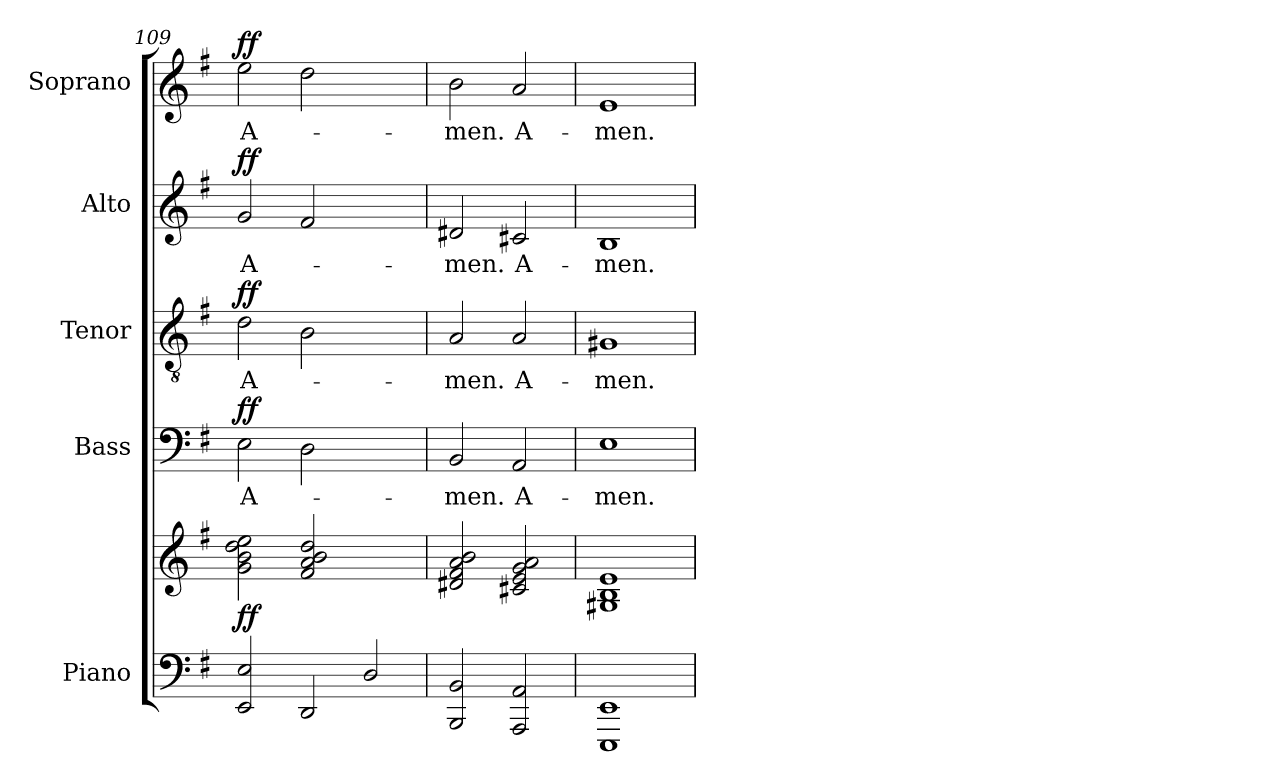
**kern	**kern	**dynam	**kern	**text	**dynam	**kern	**text	**dynam	**kern	**text	**dynam	**kern	**text	**dynam
*part5	*part5	*part5	*part4	*part4	*part4	*part3	*part3	*part3	*part2	*part2	*part2	*part1	*part1	*part1
*staff6	*staff5	*staff5/6	*staff4	*staff4	*staff4	*staff3	*staff3	*staff3	*staff2	*staff2	*staff2	*staff1	*staff1	*staff1
*I"Piano	*	*	*I"Bass	*	*	*I"Tenor	*	*	*I"Alto	*	*	*I"Soprano	*	*
*	*	*	*I'B.	*	*	*I'T.	*	*	*I'A.	*	*	*I'S.	*	*
*clefF4	*clefG2	*	*clefF4	*	*	*clefGv2	*	*	*clefG2	*	*	*clefG2	*	*
*k[f#]	*k[f#]	*	*k[f#]	*	*	*k[f#]	*	*	*k[f#]	*	*	*k[f#]	*	*
*G:	*G:	*	*G:	*	*	*G:	*	*	*G:	*	*	*G:	*	*
=109	=109	=109	=109	=109	=109	=109	=109	=109	=109	=109	=109	=109	=109	=109
!	!	!LO:DY:b	!	!LO:LY:b:cj	!LO:DY:a	!	!LO:LY:b:cj	!LO:DY:a	!	!LO:LY:b:cj	!LO:DY:a	!	!LO:LY:b:cj	!LO:DY:a
2EE/ 2E/	2dd\ 2g\ 2b\ 2ee\	ff	2E\	A-	ff	2d\	A-	ff	2g/	A-	ff	2ee\	A-	ff
2DD/	2a/ 2dd/ 2f#/ 2b/	.	2D\	.	.	2B\	.	.	2f#/	.	.	2dd\	.	.
2D/	2ryy	.	2ryy	.	.	2ryy	.	.	2ryy	.	.	2ryy	.	.
=110	=110	=110	=110	=110	=110	=110	=110	=110	=110	=110	=110	=110	=110	=110
!	!	!	!	!LO:LY:b:cj	!	!	!LO:LY:b:cj	!	!	!LO:LY:b:cj	!	!	!LO:LY:b:cj	!
2BB/ 2BBB/	2a/ 2f#/ 2d#X/ 2b/	.	2BB/	-men.	.	2A/	-men.	.	2d#X/	-men.	.	2b\	-men.	.
!	!	!	!	!LO:LY:b:cj	!	!	!LO:LY:b:cj	!	!	!LO:LY:b:cj	!	!	!LO:LY:b:cj	!
2AA/ 2AAA/	2c#X/ 2e/ 2g/ 2a/	.	2AA/	A-	.	2A/	A-	.	2c#X/	A-	.	2a/	A-	.
=111	=111	=111	=111	=111	=111	=111	=111	=111	=111	=111	=111	=111	=111	=111
!	!	!	!	!LO:LY:b:cj	!	!	!LO:LY:b:cj	!	!	!LO:LY:b:cj	!	!	!LO:LY:b:cj	!
1EE 1EEE	1B 1G#X 1e	.	1E	-men.	.	1G#X	-men.	.	1B	-men.	.	1e	-men.	.
=	=	=!	=	=!	=!	=	=!	=!	=	=!	=!	=!	=!	=!
*-	*-	*-	*-	*-	*-	*-	*-	*-	*-	*-	*-	*-	*-	*-
